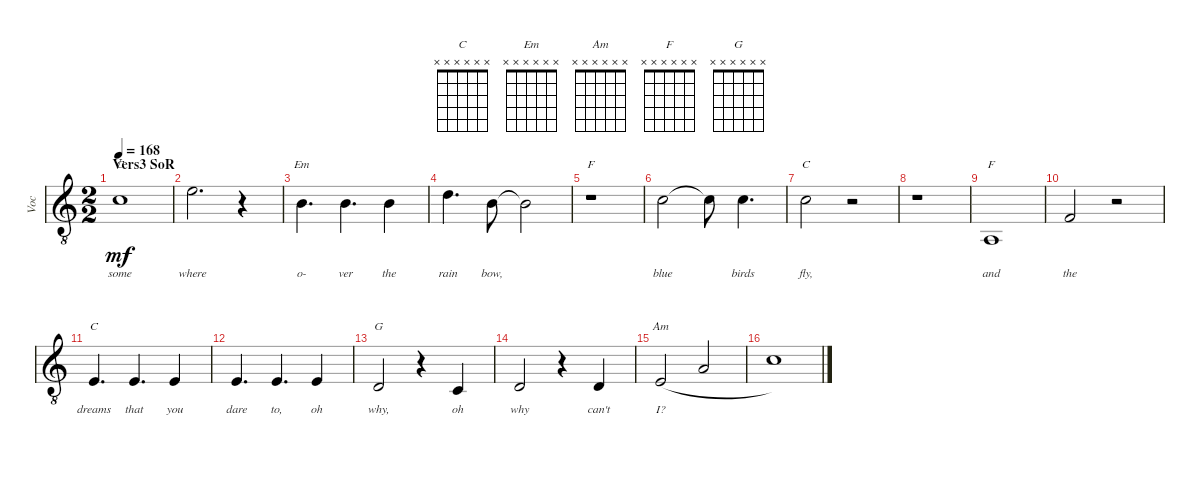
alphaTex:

\bracketExtendMode groupsimilarinstruments
\multiTrackTrackNamePolicy hidden
\otherSystemsTrackNameOrientation horizontal
\track ("Vocals" "Voc") {instrument voiceoohs}
\staff {score}
\tuning (E4 B3 G3 D3 A2 E2)
\chord ("C" x x x x x x)
\chord ("Em" x x x x x x)
\chord ("Am" x x x x x x)
\chord ("F" x x x x x x)
\chord ("G" x x x x x x)
\ts (2 2)
\section ("" "Vers3 SoR")
\tempo 168
\clef g2
\ottava 8vb
\ks c
1.2.1{ch "C" lyrics (0 "some") lyrics (1 "") lyrics (2 "") lyrics (3 "") lyrics (4 "") dy mf beam Down} |
0.1.2{d lyrics (0 "where") lyrics (1 "") lyrics (2 "") lyrics (3 "") lyrics (4 "") beam Down} r.4{beam Down} |
0.2.4{d ch "Em" lyrics (0 "o-") lyrics (1 "") lyrics (2 "") lyrics (3 "") lyrics (4 "") beam Down} 0.2.4{d lyrics (0 "ver") lyrics (1 "") lyrics (2 "") lyrics (3 "") lyrics (4 "") beam Down} 0.2.4{lyrics (0 "the") lyrics (1 "") lyrics (2 "") lyrics (3 "") lyrics (4 "") beam Down} |
3.2.4{d lyrics (0 "rain") lyrics (1 "") lyrics (2 "") lyrics (3 "") lyrics (4 "") beam Down} 0.2.8{lyrics (0 "bow,") lyrics (1 "") lyrics (2 "") lyrics (3 "") lyrics (4 "") beam Down} 0.2{t}.2{beam Down} |
r.1{ch "F" beam Down} |
1.2.2{lyrics (0 "blue") lyrics (1 "") lyrics (2 "") lyrics (3 "") lyrics (4 "") beam Down} 1.2{t}.8{beam Down} 1.2.4{d lyrics (0 "birds") lyrics (1 "") lyrics (2 "") lyrics (3 "") lyrics (4 "") beam Down} |
1.2.2{ch "C" lyrics (0 "fly,") lyrics (1 "") lyrics (2 "") lyrics (3 "") lyrics (4 "") beam Down} r.2{beam Down} |
r.1{beam Down} |
0.5.1{ch "F" lyrics (0 "and") lyrics (1 "") lyrics (2 "") lyrics (3 "") lyrics (4 "") beam Up} |
3.4.2{lyrics (0 "the") lyrics (1 "") lyrics (2 "") lyrics (3 "") lyrics (4 "") beam Up} r.2{beam Up} |
\scale
0.177539 2.4.4{d ch "C" lyrics (0 "dreams") lyrics (1 "") lyrics (2 "") lyrics (3 "") lyrics (4 "") beam Up} 2.4.4{d lyrics (0 "that") lyrics (1 "") lyrics (2 "") lyrics (3 "") lyrics (4 "") beam Up} 2.4.4{lyrics (0 "you") lyrics (1 "") lyrics (2 "") lyrics (3 "") lyrics (4 "") beam Up} |
\scale
0.123624 2.4.4{d lyrics (0 "dare") lyrics (1 "") lyrics (2 "") lyrics (3 "") lyrics (4 "") beam Up} 2.4.4{d lyrics (0 "to,") lyrics (1 "") lyrics (2 "") lyrics (3 "") lyrics (4 "") beam Up} 2.4.4{lyrics (0 "oh") lyrics (1 "") lyrics (2 "") lyrics (3 "") lyrics (4 "") beam Up} |
\scale
0.0934152 0.4.2{ch "G" lyrics (0 "why,") lyrics (1 "") lyrics (2 "") lyrics (3 "") lyrics (4 "") beam Up} r.4{beam Up} 3.5.4{lyrics (0 "oh") lyrics (1 "") lyrics (2 "") lyrics (3 "") lyrics (4 "") beam Up} |
\scale
0.123596 5.5.2{lyrics (0 "why") lyrics (1 "") lyrics (2 "") lyrics (3 "") lyrics (4 "") beam Up} r.4{beam Up} 0.4.4{lyrics (0 "can't") lyrics (1 "") lyrics (2 "") lyrics (3 "") lyrics (4 "") beam Up} |
\scale
0.109551 2.4.2{ch "Am" lyrics (0 "I?") lyrics (1 "") lyrics (2 "") lyrics (3 "") lyrics (4 "") legatoorigin beam Up} 2.3.2{legatoorigin beam Up} |
\scale
0.0688202 1.2.1{beam Down}
